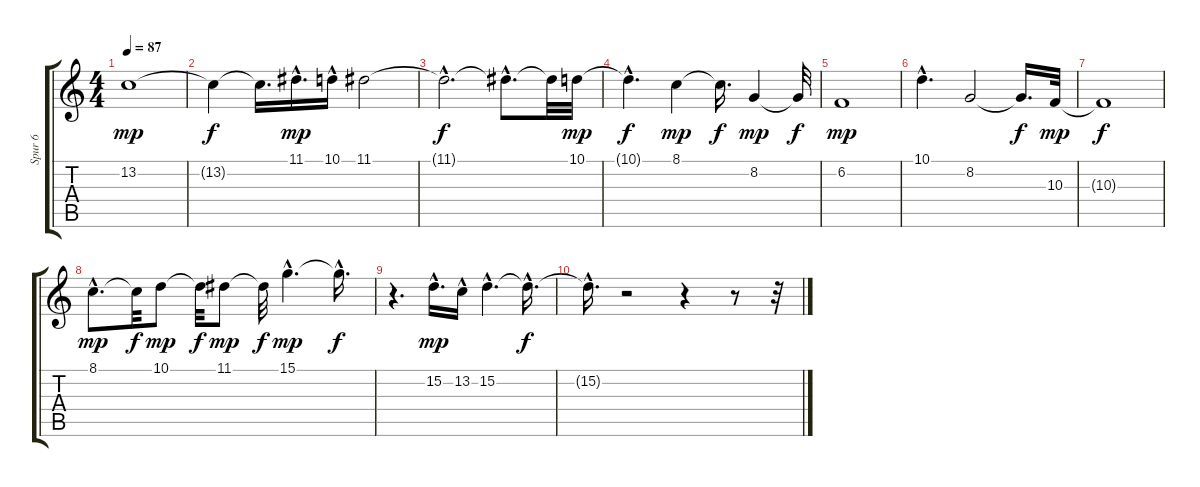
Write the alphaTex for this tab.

\track ("Spur 6" "Spur 6") {instrument oboe}
\staff {score tabs}
\tuning (E4 B3 G3 D3 A2 E2) {hide}
\ts (4 4)
\tempo 87
\clef g2
\ks c
13.2.1{dy mp} |
13.2{t}.4{dy f} 13.2{t}.16{d} 11.1{hac}.16{d dy mp} 10.1{hac}.16 11.1.2 |
11.1{hac t}.2{d dy f} 11.1{hac t}.8{d} 11.1{t}.32 10.1.32{dy mp} |
10.1{hac t}.4{d dy f} 8.1.4{dy mp} 8.1{t}.16{d dy f} 8.2.4{dy mp} 8.2{t}.32{dy f} |
6.2.1{dy mp} |
10.1{hac}.4{d} 8.2.2 8.2{t}.16{d dy f} 10.3.32{dy mp} |
10.3{t}.1{dy f} |
8.1{hac}.8{d dy mp} 8.1{t}.32{dy f} 10.1.8{dy mp} 10.1{t}.32{dy f} 11.1.8{dy mp} 11.1{t}.32{dy f} 15.1{hac}.4{d dy mp} 15.1{hac t}.16{d dy f} |
r.4{d} 15.2{hac}.16{d dy mp} 13.2{hac}.16 15.2{hac}.4{d} 15.2{hac t}.16{d dy f} |
15.2{hac t}.16{d} r.2 r.4 r.8 r.32
